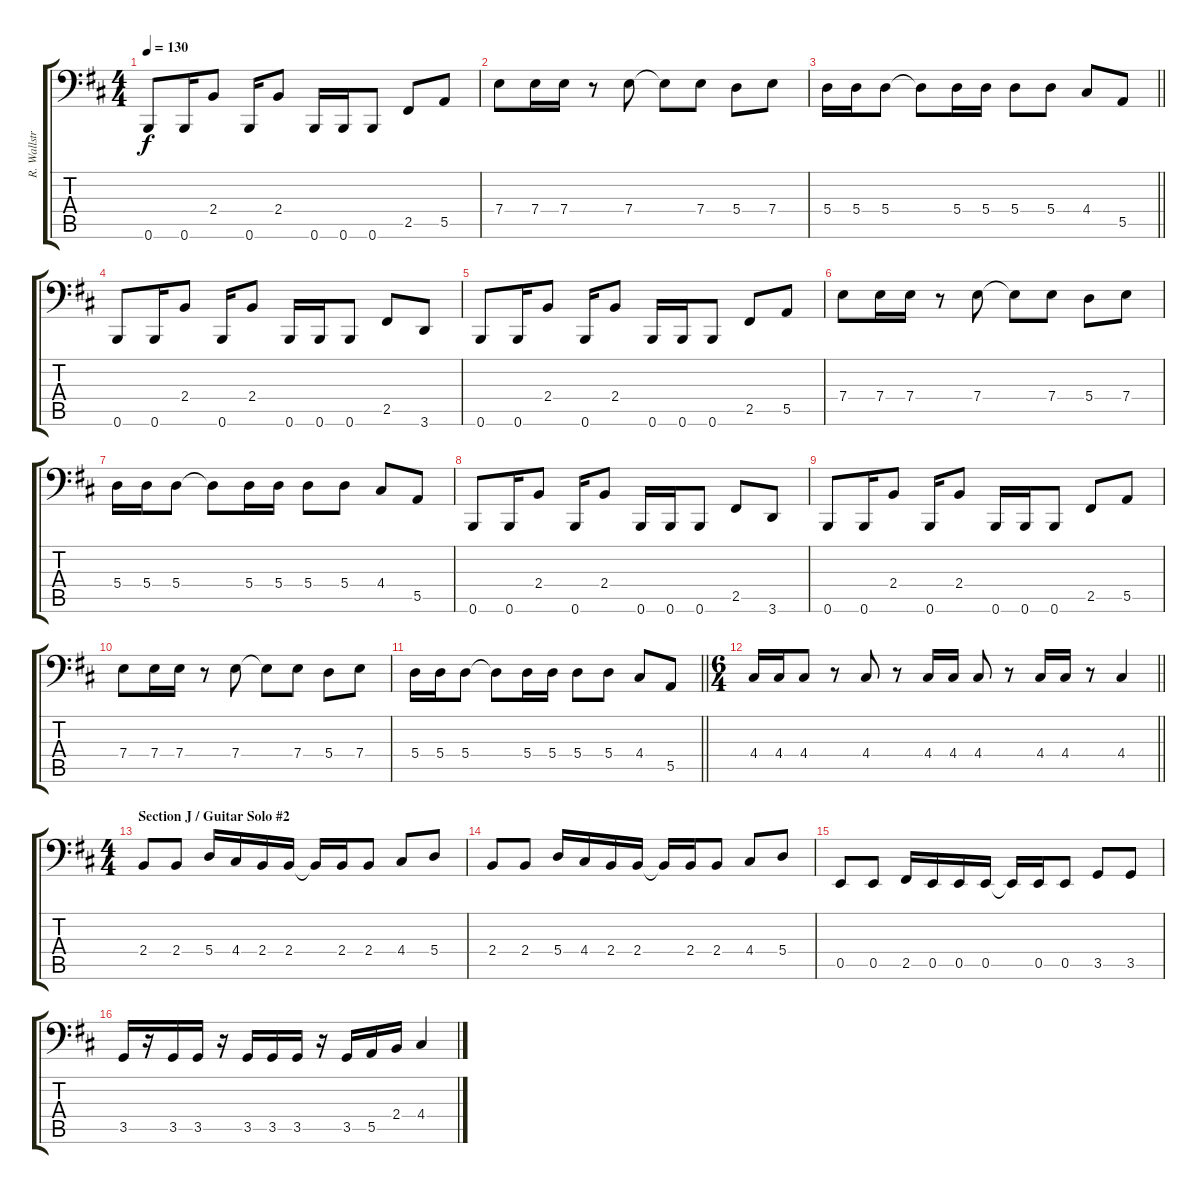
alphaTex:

\track ("R. Wallström (Bass)" "R. Wallstr") {instrument electricbassfinger}
\staff {score tabs}
\tuning (C3 G2 D2 A1 E1 B0) {hide}
\ts (4 4)
\tempo 130
\clef f4
\ks bminor
0.6.8{dy f} 0.6.16 2.4.8 0.6.16 2.4.8 0.6.16 0.6.16 0.6.8 2.5.8 5.5.8 |
7.4.8 7.4.16 7.4.16 r.8 7.4.8 7.4{t}.8 7.4.8 5.4.8 7.4.8 |
\barLineRight lightlight
5.4.16 5.4.16 5.4.8 5.4{t}.8 5.4.16 5.4.16 5.4.8 5.4.8 4.4.8 5.5.8 |
0.6.8 0.6.16 2.4.8 0.6.16 2.4.8 0.6.16 0.6.16 0.6.8 2.5.8 3.6.8 |
0.6.8 0.6.16 2.4.8 0.6.16 2.4.8 0.6.16 0.6.16 0.6.8 2.5.8 5.5.8 |
7.4.8 7.4.16 7.4.16 r.8 7.4.8 7.4{t}.8 7.4.8 5.4.8 7.4.8 |
5.4.16 5.4.16 5.4.8 5.4{t}.8 5.4.16 5.4.16 5.4.8 5.4.8 4.4.8 5.5.8 |
0.6.8 0.6.16 2.4.8 0.6.16 2.4.8 0.6.16 0.6.16 0.6.8 2.5.8 3.6.8 |
0.6.8 0.6.16 2.4.8 0.6.16 2.4.8 0.6.16 0.6.16 0.6.8 2.5.8 5.5.8 |
7.4.8 7.4.16 7.4.16 r.8 7.4.8 7.4{t}.8 7.4.8 5.4.8 7.4.8 |
\barLineRight lightlight
5.4.16 5.4.16 5.4.8 5.4{t}.8 5.4.16 5.4.16 5.4.8 5.4.8 4.4.8 5.5.8 |
\ts (6 4)
\barLineRight lightlight
4.4.16 4.4.16 4.4.8 r.8 4.4.8 r.8 4.4.16 4.4.16 4.4.8 r.8 4.4.16 4.4.16 r.8 4.4.4 |
\ts (4 4)
\section ("" "Section J / Guitar Solo #2")
2.4.8 2.4.8 5.4.16 4.4.16 2.4.16 2.4.16 2.4{t}.16 2.4.16 2.4.8 4.4.8 5.4.8 |
2.4.8 2.4.8 5.4.16 4.4.16 2.4.16 2.4.16 2.4{t}.16 2.4.16 2.4.8 4.4.8 5.4.8 |
0.5.8 0.5.8 2.5.16 0.5.16 0.5.16 0.5.16 0.5{t}.16 0.5.16 0.5.8 3.5.8 3.5.8 |
3.5.16 r.16 3.5.16 3.5.16 r.16 3.5.16 3.5.16 3.5.16 r.16 3.5.16 5.5.16 2.4.16 4.4.4
